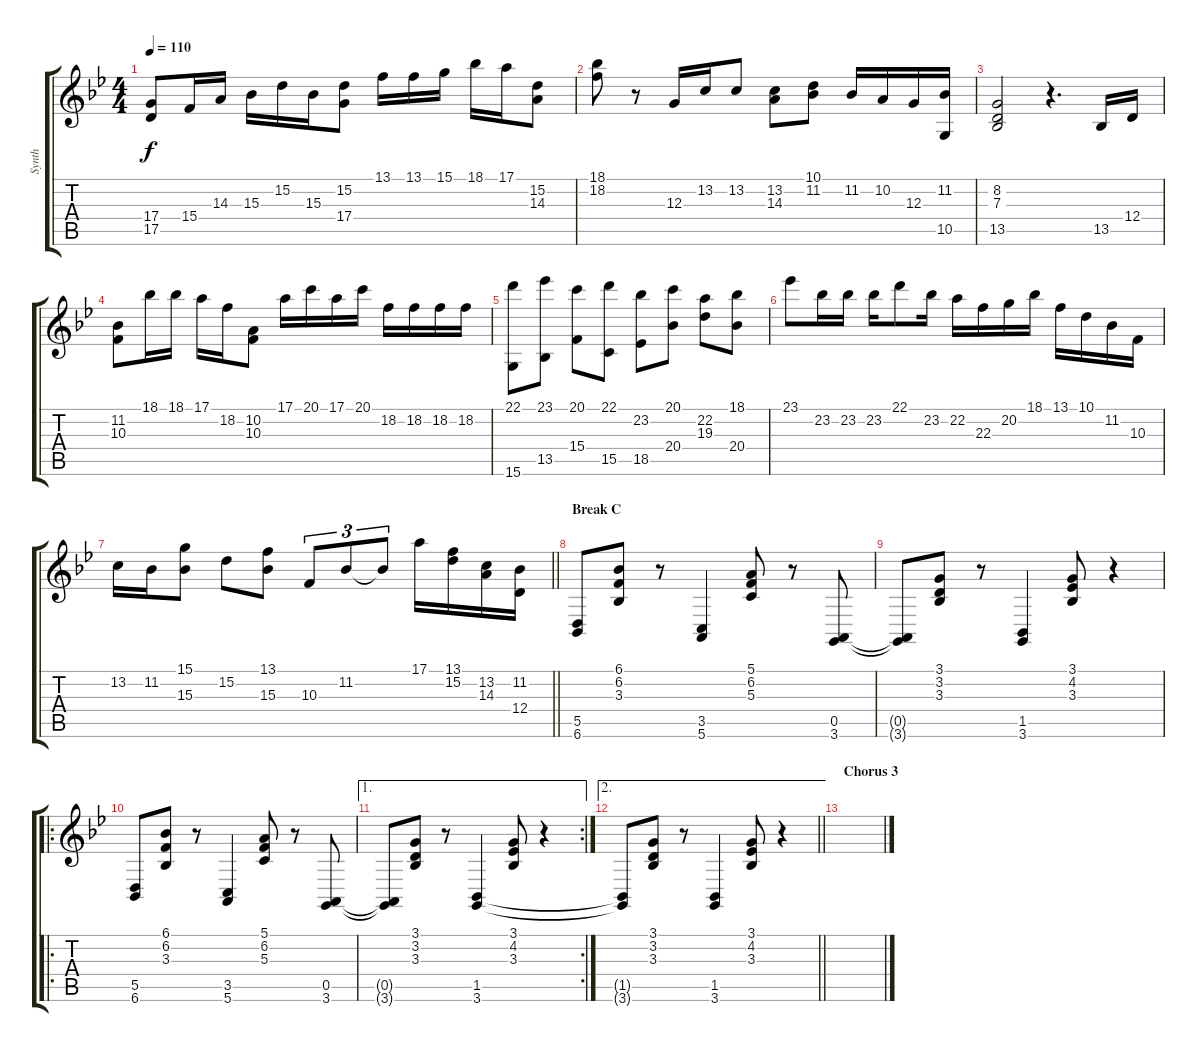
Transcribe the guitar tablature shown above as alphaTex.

\track ("Synth" "Synth") {instrument brightacousticpiano}
\staff {score tabs}
\tuning (E4 B3 G3 D3 A2 E2) {hide}
\ts (4 4)
\tempo 110
\clef g2
\ks bb
(17.4 17.5).8{dy f} 15.4.16 14.3.16 15.3.16 15.2.16 15.3.16 (15.2 17.4).8 13.1.16 13.1.16 15.1.16 18.1.16 17.1.16 (15.2 14.3).8 |
(18.1 18.2).8 r.8 12.3.16 13.2.16 13.2.8 (13.2 14.3).8 (10.1 11.2).8 11.2.16 10.2.16 12.3.16 (11.2 10.5).16 |
(8.2 7.3 13.5).2 r.4{d} 13.5.16 12.4.16 |
(11.2 10.3).8 18.1.16 18.1.16 17.1.16 18.2.16 (10.2 10.3).8 17.1.16 20.1.16 17.1.16 20.1.16 18.2.16 18.2.16 18.2.16 18.2.16 |
(22.1 15.6).8 (23.1 13.5).8 (20.1 15.4).8 (22.1 15.5).8 (23.2 18.5).8 (20.1 20.4).8 (22.2 19.3).8 (18.1 20.4).8 |
23.1.8 23.2.16 23.2.16 23.2.16 22.1.8 23.2.16 22.2.16 22.3.16 20.2.16 18.1.16 13.1.16 10.1.16 11.2.16 10.3.16 |
\barLineRight lightlight
13.2.16 11.2.16 (15.1 15.3).8 15.2.8 (13.1 15.3).8 10.3.8{tu (3 2)} 11.2.8{tu (3 2)} 11.2{t}.8{tu (3 2)} 17.1.16 (13.1 15.2).16 (13.2 14.3).16 (11.2 12.4).16 |
\section ("" "Break C")
(5.5 6.6).8 (6.1 6.2 3.3).8 r.8 (3.5 5.6).4 (5.1 6.2 5.3).8 r.8 (0.5 3.6).8 |
(0.5{t} 3.6{t}).8 (3.1 3.2 3.3).8 r.8 (1.5 3.6).4 (3.1 4.2 3.3).8 r.4 |
\ro
(5.5 6.6).8 (6.1 6.2 3.3).8 r.8 (3.5 5.6).4 (5.1 6.2 5.3).8 r.8 (0.5 3.6).8 |
\ae 1
\rc 2
(0.5{t} 3.6{t}).8 (3.1 3.2 3.3).8 r.8 (1.5 3.6).4 (3.1 4.2 3.3).8 r.4 |
\ae 2
\barLineRight lightlight
(1.5{t} 3.6{t}).8 (3.1 3.2 3.3).8 r.8 (1.5 3.6).4 (3.1 4.2 3.3).8 r.4 |
\section ("" "Chorus 3")
